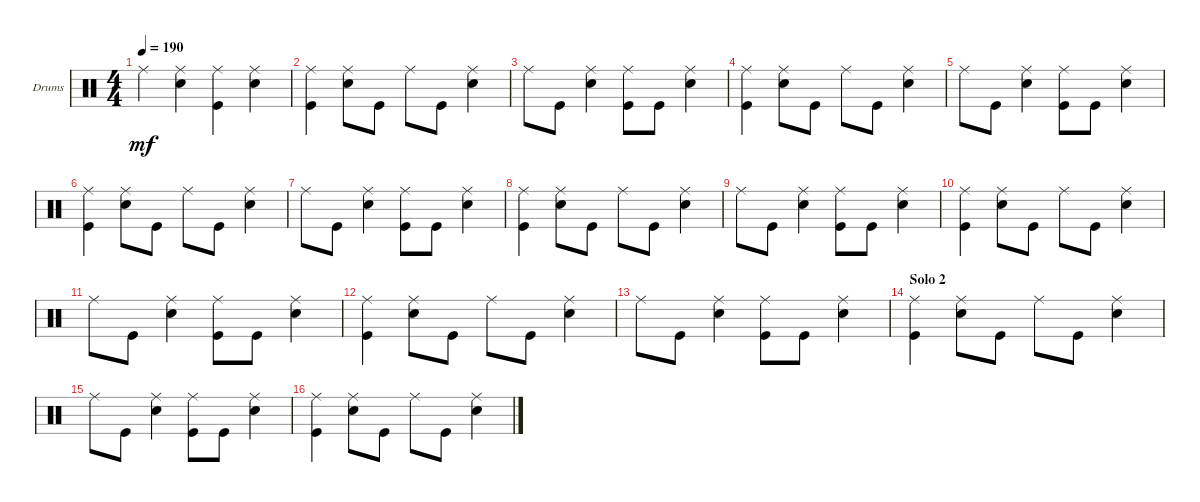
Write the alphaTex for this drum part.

\bracketExtendMode groupsimilarinstruments
\firstSystemTrackNameOrientation horizontal
\otherSystemsTrackNameOrientation horizontal
\track ("John Bonham" "Drums") {instrument percussion}
\staff {score}
\articulation defaults
\ts (4 4)
\tempo 190
\clef neutral
\ks c "Ride (middle)".4{dy mf}
("Ride (middle)" "Snare (hit) 2").4 ("Ride (middle)" "Kick (hit)").4 ("Snare (hit) 2" "Ride (middle)").4 |
("Ride (middle)" "Kick (hit)").4 ("Snare (hit) 2" "Ride (middle)").8 "Kick (hit)".8 "Ride (middle)".8 "Kick (hit)".8 ("Snare (hit) 2" "Ride (middle)").4 |
"Ride (middle)".8 "Kick (hit)".8 ("Snare (hit) 2" "Ride (middle)").4 ("Ride (middle)" "Kick (hit)").8 "Kick (hit)".8 ("Snare (hit) 2" "Ride (middle)").4 |
("Ride (middle)" "Kick (hit)").4 ("Snare (hit) 2" "Ride (middle)").8 "Kick (hit)".8 "Ride (middle)".8 "Kick (hit)".8 ("Snare (hit) 2" "Ride (middle)").4 |
"Ride (middle)".8 "Kick (hit)".8 ("Snare (hit) 2" "Ride (middle)").4 ("Ride (middle)" "Kick (hit)").8 "Kick (hit)".8 ("Snare (hit) 2" "Ride (middle)").4 |
("Ride (middle)" "Kick (hit)").4 ("Snare (hit) 2" "Ride (middle)").8 "Kick (hit)".8 "Ride (middle)".8 "Kick (hit)".8 ("Snare (hit) 2" "Ride (middle)").4 |
"Ride (middle)".8 "Kick (hit)".8 ("Snare (hit) 2" "Ride (middle)").4 ("Ride (middle)" "Kick (hit)").8 "Kick (hit)".8 ("Snare (hit) 2" "Ride (middle)").4 |
("Ride (middle)" "Kick (hit)").4 ("Snare (hit) 2" "Ride (middle)").8 "Kick (hit)".8 "Ride (middle)".8 "Kick (hit)".8 ("Snare (hit) 2" "Ride (middle)").4 |
"Ride (middle)".8 "Kick (hit)".8 ("Snare (hit) 2" "Ride (middle)").4 ("Ride (middle)" "Kick (hit)").8 "Kick (hit)".8 ("Snare (hit) 2" "Ride (middle)").4 |
("Ride (middle)" "Kick (hit)").4 ("Snare (hit) 2" "Ride (middle)").8 "Kick (hit)".8 "Ride (middle)".8 "Kick (hit)".8 ("Snare (hit) 2" "Ride (middle)").4 |
"Ride (middle)".8 "Kick (hit)".8 ("Snare (hit) 2" "Ride (middle)").4 ("Ride (middle)" "Kick (hit)").8 "Kick (hit)".8 ("Snare (hit) 2" "Ride (middle)").4 |
("Ride (middle)" "Kick (hit)").4 ("Snare (hit) 2" "Ride (middle)").8 "Kick (hit)".8 "Ride (middle)".8 "Kick (hit)".8 ("Snare (hit) 2" "Ride (middle)").4 |
"Ride (middle)".8 "Kick (hit)".8 ("Snare (hit) 2" "Ride (middle)").4 ("Ride (middle)" "Kick (hit)").8 "Kick (hit)".8 ("Snare (hit) 2" "Ride (middle)").4 |
\section ("" "Solo 2")
("Ride (middle)" "Kick (hit)").4 ("Snare (hit) 2" "Ride (middle)").8 "Kick (hit)".8 "Ride (middle)".8 "Kick (hit)".8 ("Snare (hit) 2" "Ride (middle)").4 |
"Ride (middle)".8 "Kick (hit)".8 ("Snare (hit) 2" "Ride (middle)").4 ("Ride (middle)" "Kick (hit)").8 "Kick (hit)".8 ("Snare (hit) 2" "Ride (middle)").4 |
("Ride (middle)" "Kick (hit)").4 ("Snare (hit) 2" "Ride (middle)").8 "Kick (hit)".8 "Ride (middle)".8 "Kick (hit)".8 ("Snare (hit) 2" "Ride (middle)").4
